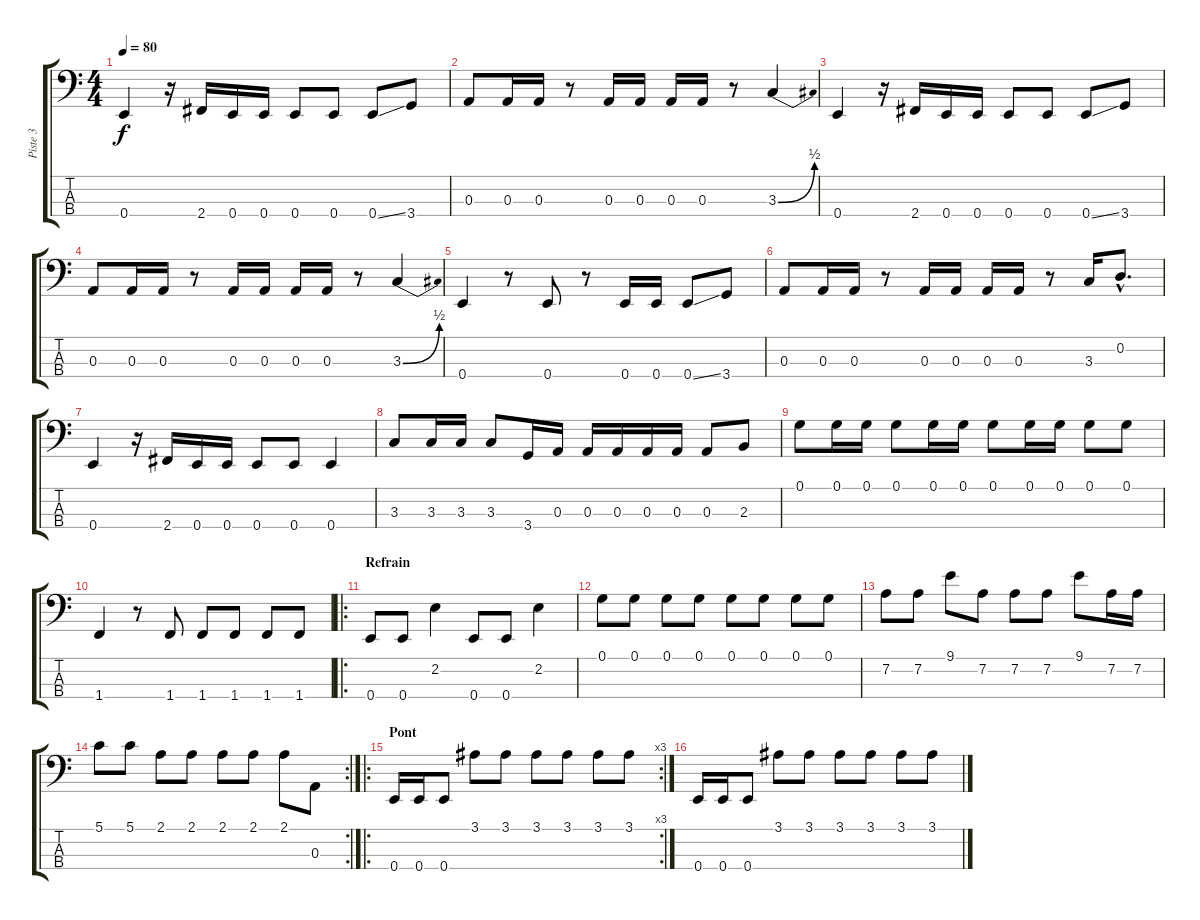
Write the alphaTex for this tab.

\track ("Piste 3" "Piste 3") {instrument electricbassfinger}
\staff {score tabs}
\tuning (G2 D2 A1 E1) {hide}
\ts (4 4)
\tempo 80
\clef f4
\ks c
0.4.4{dy f} r.16 2.4.16 0.4.16 0.4.16 0.4.8 0.4.8 0.4{ss}.8 3.4.8 |
0.3.8 0.3.16 0.3.16 r.8 0.3.16 0.3.16 0.3.16 0.3.16 r.8 3.3{be (bend 0 0 60 2)}.4 |
0.4.4 r.16 2.4.16 0.4.16 0.4.16 0.4.8 0.4.8 0.4{ss}.8 3.4.8 |
0.3.8 0.3.16 0.3.16 r.8 0.3.16 0.3.16 0.3.16 0.3.16 r.8 3.3{be (bend 0 0 60 2)}.4 |
0.4.4 r.8 0.4.8 r.8 0.4.16 0.4.16 0.4{ss}.8 3.4.8 |
0.3.8 0.3.16 0.3.16 r.8 0.3.16 0.3.16 0.3.16 0.3.16 r.8 3.3.16 0.2{hac}.8{d} |
0.4.4 r.16 2.4.16 0.4.16 0.4.16 0.4.8 0.4.8 0.4.4 |
3.3.8 3.3.16 3.3.16 3.3.8 3.4.16 0.3.16 0.3.16 0.3.16 0.3.16 0.3.16 0.3.8 2.3.8 |
0.1.8 0.1.16 0.1.16 0.1.8 0.1.16 0.1.16 0.1.8 0.1.16 0.1.16 0.1.8 0.1.8 |
1.4.4 r.8 1.4.8 1.4.8 1.4.8 1.4.8 1.4.8 |
\ro
\section ("" "Refrain")
0.4.8 0.4.8 2.2.4 0.4.8 0.4.8 2.2.4 |
0.1.8 0.1.8 0.1.8 0.1.8 0.1.8 0.1.8 0.1.8 0.1.8 |
7.2.8 7.2.8 9.1.8 7.2.8 7.2.8 7.2.8 9.1.8 7.2.16 7.2.16 |
\rc 2
5.1.8 5.1.8 2.1.8 2.1.8 2.1.8 2.1.8 2.1.8 0.3.8 |
\ro
\rc 3
\section ("" "Pont")
0.4.16 0.4.16 0.4.8 3.1.8 3.1.8 3.1.8 3.1.8 3.1.8 3.1.8 |
0.4.16 0.4.16 0.4.8 3.1.8 3.1.8 3.1.8 3.1.8 3.1.8 3.1.8
